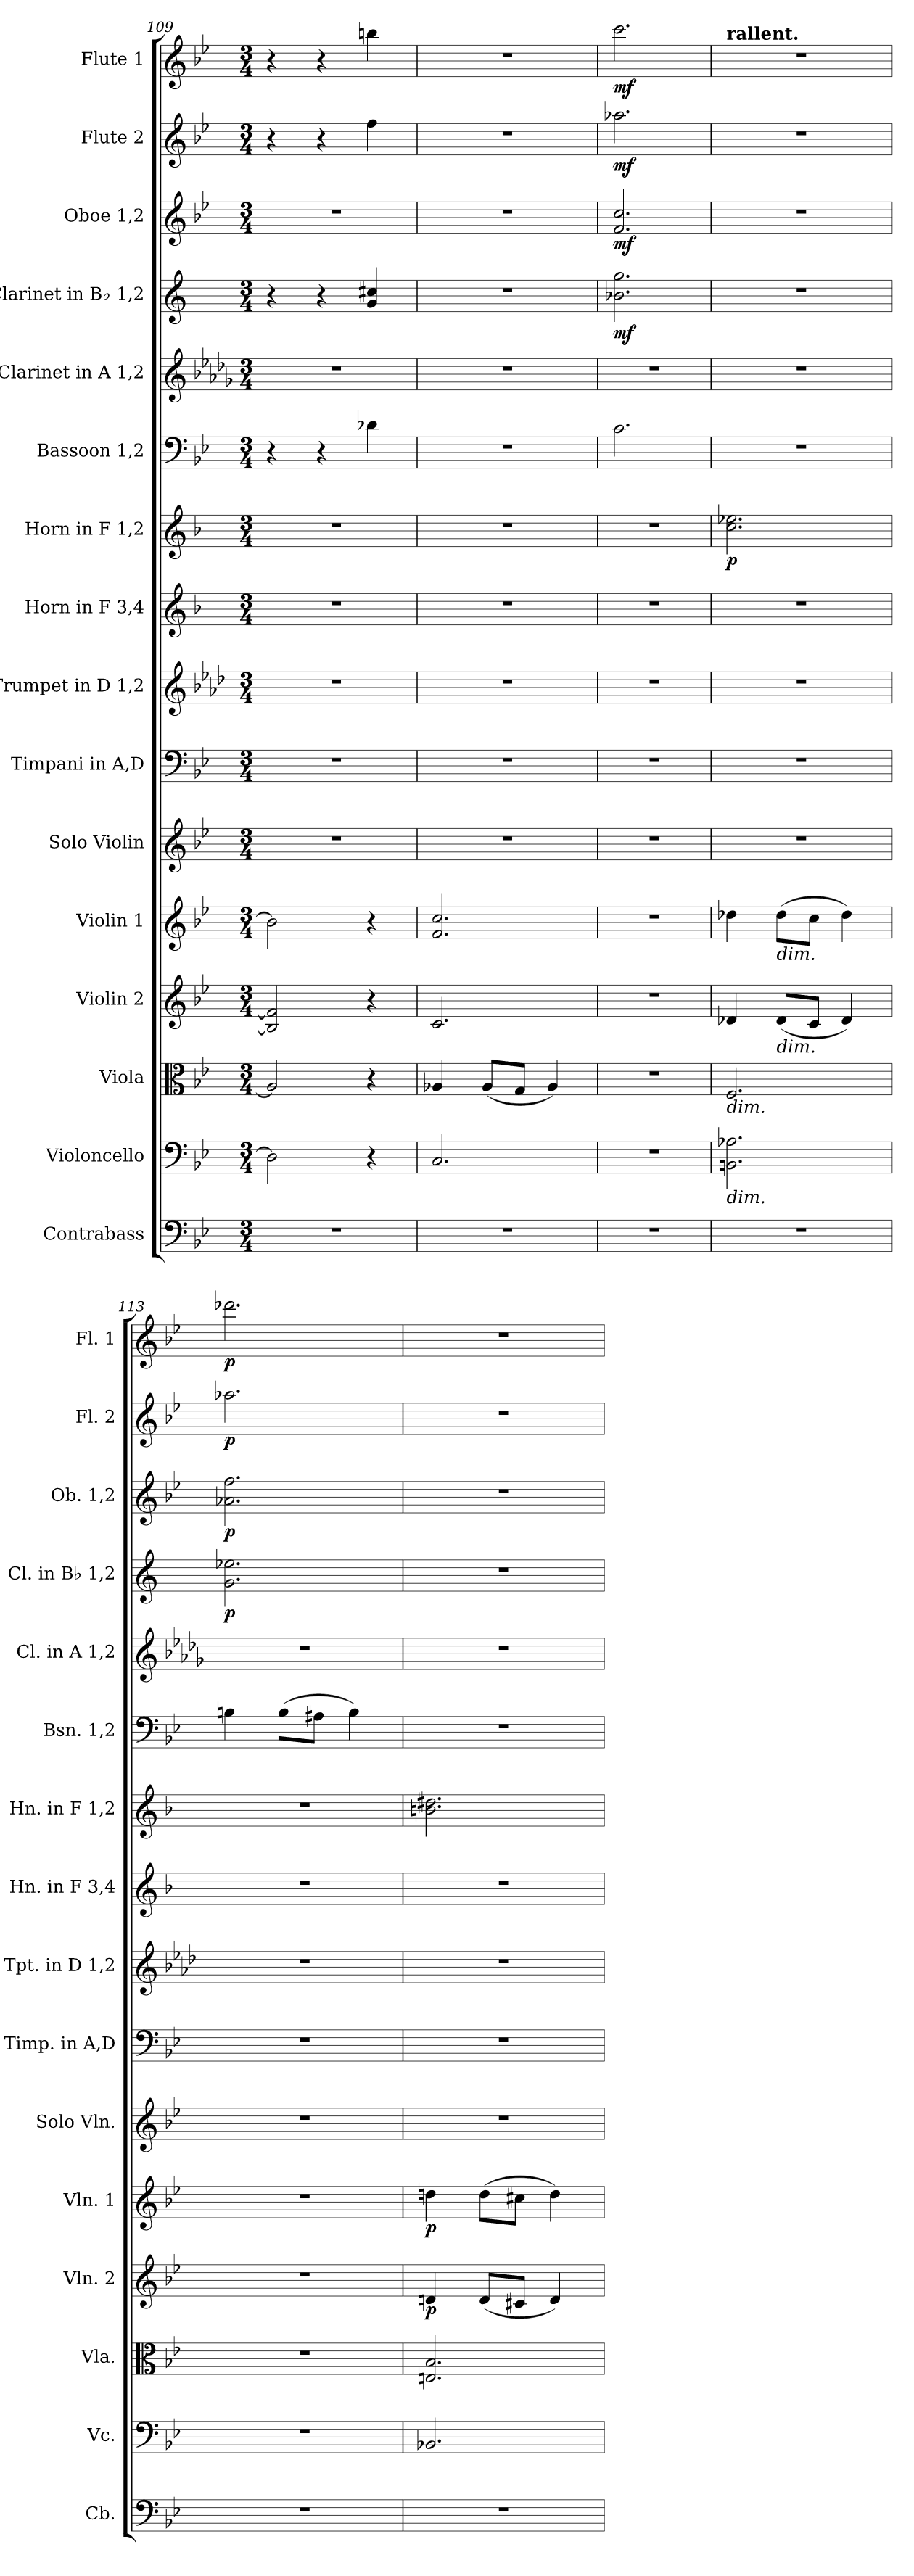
**kern	**kern	**kern	**kern	**dynam	**kern	**dynam	**kern	**kern	**kern	**kern	**kern	**dynam	**kern	**kern	**kern	**dynam	**kern	**dynam	**kern	**dynam	**kern	**dynam
*part16	*part15	*part14	*part13	*part13	*part12	*part12	*part11	*part10	*part9	*part8	*part7	*part7	*part6	*part5	*part4	*part4	*part3	*part3	*part2	*part2	*part1	*part1
*staff16	*staff15	*staff14	*staff13	*staff13	*staff12	*staff12	*staff11	*staff10	*staff9	*staff8	*staff7	*staff7	*staff6	*staff5	*staff4	*staff4	*staff3	*staff3	*staff2	*staff2	*staff1	*staff1
*I"Contrabass	*I"Violoncello	*I"Viola	*I"Violin 2	*	*I"Violin 1	*	*I"Solo Violin	*I"Timpani in A,D	*I"Trumpet in D 1,2	*I"Horn in F 3,4	*I"Horn in F 1,2	*	*I"Bassoon 1,2	*I"Clarinet in A 1,2	*I"Clarinet in B♭ 1,2	*	*I"Oboe 1,2	*	*I"Flute 2	*	*I"Flute 1	*
*I'Cb.	*I'Vc.	*I'Vla.	*I'Vln. 2	*	*I'Vln. 1	*	*I'Solo Vln.	*I'Timp. in A,D	*I'Tpt. in D 1,2	*I'Hn. in F 3,4	*I'Hn. in F 1,2	*	*I'Bsn. 1,2	*I'Cl. in A 1,2	*I'Cl. in B♭ 1,2	*	*I'Ob. 1,2	*	*I'Fl. 2	*	*I'Fl. 1	*
*clefF4	*clefF4	*clefC3	*clefG2	*	*clefG2	*	*clefG2	*clefF4	*clefG2	*clefG2	*clefG2	*	*clefF4	*clefG2	*clefG2	*	*clefG2	*	*clefG2	*	*clefG2	*
*ITrd7c12	*	*	*	*	*	*	*	*	*ITrd-1c-2	*ITrd4c7	*ITrd4c7	*	*	*ITrd2c3	*ITrd1c2	*	*	*	*	*	*	*
*k[b-e-]	*k[b-e-]	*k[b-e-]	*k[b-e-]	*	*k[b-e-]	*	*k[b-e-]	*k[b-e-]	*k[b-e-]	*k[b-e-]	*k[b-e-]	*	*k[b-e-]	*k[b-e-]	*k[b-e-]	*	*k[b-e-]	*	*k[b-e-]	*	*k[b-e-]	*
*M3/4	*M3/4	*M3/4	*M3/4	*	*M3/4	*	*M3/4	*M3/4	*M3/4	*M3/4	*M3/4	*	*M3/4	*M3/4	*M3/4	*	*M3/4	*	*M3/4	*	*M3/4	*
=109	=109	=109	=109	=109	=109	=109	=109	=109	=109	=109	=109	=109	=109	=109	=109	=109	=109	=109	=109	=109	=109	=109
2.r	2D-\]	2A-/]	2B/] 2f/]	.	2b\]	.	2.r	2.r	2.r	2.r	2.r	.	4r	2.r	4r	.	2.r	.	4r	.	4r	.
.	.	.	.	.	.	.	.	.	.	.	.	.	4r	.	4r	.	.	.	4r	.	4r	.
.	4r	4r	4r	.	4r	.	.	.	.	.	.	.	4d-X\	.	4f/ 4bn/	.	.	.	4ff\	.	4bbn\	.
!!LO:PB:g=z
=110	=110	=110	=110	=110	=110	=110	=110	=110	=110	=110	=110	=110	=110	=110	=110	=110	=110	=110	=110	=110	=110	=110
2.r	2.C/	4A-X/	2.c/	.	2.f/ 2.cc/	.	2.r	2.r	2.r	2.r	2.r	.	2.r	2.r	2.r	.	2.r	.	2.r	.	2.r	.
.	.	(<8A-/L	.	.	.	.	.	.	.	.	.	.	.	.	.	.	.	.	.	.	.	.
.	.	8G/J	.	.	.	.	.	.	.	.	.	.	.	.	.	.	.	.	.	.	.	.
.	.	4A-/)	.	.	.	.	.	.	.	.	.	.	.	.	.	.	.	.	.	.	.	.
=111	=111	=111	=111	=111	=111	=111	=111	=111	=111	=111	=111	=111	=111	=111	=111	=111	=111	=111	=111	=111	=111	=111
!	!	!	!	!	!	!	!	!	!	!	!	!	!	!	!	!LO:DY:b	!	!LO:DY:b	!	!LO:DY:b	!	!LO:DY:b
2.r	2.r	2.r	2.r	.	2.r	.	2.r	2.r	2.r	2.r	2.r	.	2.c\	2.r	2.a-X\ 2.ff\	mf	2.f/ 2.cc/	mf	2.aa-X\	mf	2.ccc\	mf
=112	=112	=112	=112	=112	=112	=112	=112	=112	=112	=112	=112	=112	=112	=112	=112	=112	=112	=112	=112	=112	=112	=112
!	!	!	!	!	!	!	!	!	!	!	!	!	!	!	!	!	!	!	!	!	!LO:TX:a:B:t=rallent.	!
!	!	!LO:TX:b:i:t=dim.	!	!	!	!	!	!	!	!	!	!	!	!	!	!	!	!	!	!	!	!
!	!LO:TX:b:i:t=dim.	!	!	!	!	!	!	!	!	!	!	!	!	!	!	!	!	!	!	!	!	!
!	!	!	!	!	!	!	!	!	!	!	!	!LO:DY:b	!	!	!	!	!	!	!	!	!	!
2.r	2.BBn\ 2.A-X\	2.F/	4d-X/	.	4dd-X\	.	2.r	2.r	2.r	2.r	2.f\ 2.a-X\	p	2.r	2.r	2.r	.	2.r	.	2.r	.	2.r	.
!	!	!	!	!	!LO:TX:b:i:t=dim.	!	!	!	!	!	!	!	!	!	!	!	!	!	!	!	!	!
!	!	!	!LO:TX:b:i:t=dim.	!	!	!	!	!	!	!	!	!	!	!	!	!	!	!	!	!	!	!
.	.	.	(<8d-/L	.	(>8dd-\L	.	.	.	.	.	.	.	.	.	.	.	.	.	.	.	.	.
.	.	.	8c/J	.	8cc\J	.	.	.	.	.	.	.	.	.	.	.	.	.	.	.	.	.
.	.	.	4d-/)	.	4dd-\)	.	.	.	.	.	.	.	.	.	.	.	.	.	.	.	.	.
=113	=113	=113	=113	=113	=113	=113	=113	=113	=113	=113	=113	=113	=113	=113	=113	=113	=113	=113	=113	=113	=113	=113
!	!	!	!	!	!	!	!	!	!	!	!	!	!	!	!	!LO:DY:b	!	!LO:DY:b	!	!LO:DY:b	!	!LO:DY:b
2.r	2.r	2.r	2.r	.	2.r	.	2.r	2.r	2.r	2.r	2.r	.	4Bn\	2.r	2.f\ 2.dd-X\	p	2.a-X\ 2.ff\	p	2.aa-X\	p	2.ddd-X\	p
.	.	.	.	.	.	.	.	.	.	.	.	.	(>8B\L	.	.	.	.	.	.	.	.	.
.	.	.	.	.	.	.	.	.	.	.	.	.	8A#X\J	.	.	.	.	.	.	.	.	.
.	.	.	.	.	.	.	.	.	.	.	.	.	4B\)	.	.	.	.	.	.	.	.	.
=114	=114	=114	=114	=114	=114	=114	=114	=114	=114	=114	=114	=114	=114	=114	=114	=114	=114	=114	=114	=114	=114	=114
!	!	!	!	!LO:DY:b	!	!LO:DY:b	!	!	!	!	!	!	!	!	!	!	!	!	!	!	!	!
2.r	2.BB-X/	2.En/ 2.B-/	4dn/	p	4ddn\	p	2.r	2.r	2.r	2.r	2.en\ 2.g#X\	.	2.r	2.r	2.r	.	2.r	.	2.r	.	2.r	.
.	.	.	(<8d/L	.	(>8dd\L	.	.	.	.	.	.	.	.	.	.	.	.	.	.	.	.	.
.	.	.	8c#X/J	.	8cc#X\J	.	.	.	.	.	.	.	.	.	.	.	.	.	.	.	.	.
.	.	.	4d/)	.	4dd\)	.	.	.	.	.	.	.	.	.	.	.	.	.	.	.	.	.
=	=	=	=	=	=	=	=	=	=	=	=	=	=	=	=	=	=	=	=	=	=	=
*-	*-	*-	*-	*-	*-	*-	*-	*-	*-	*-	*-	*-	*-	*-	*-	*-	*-	*-	*-	*-	*-	*-
